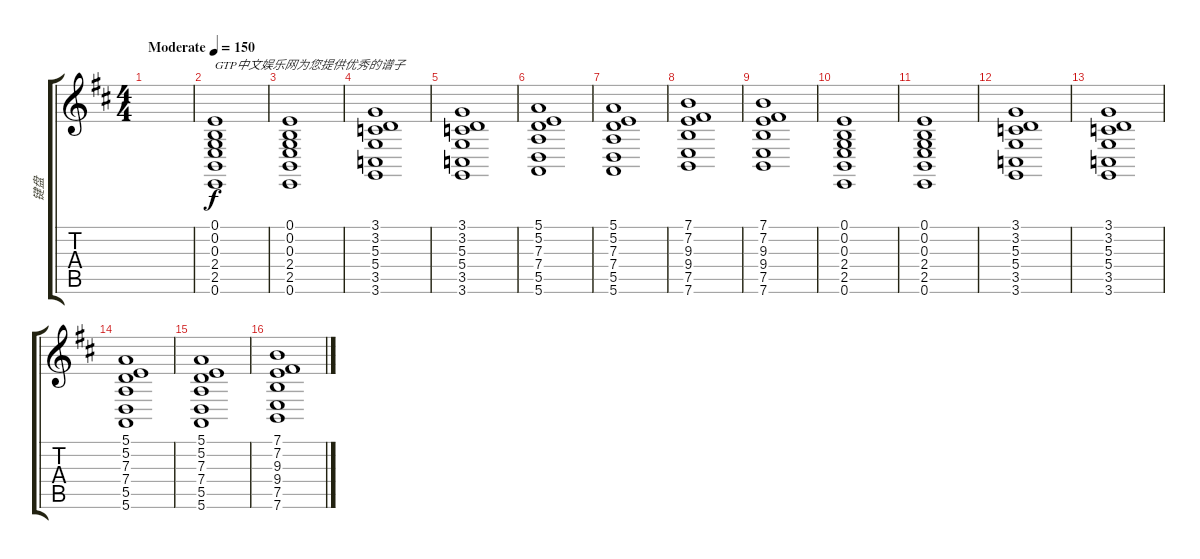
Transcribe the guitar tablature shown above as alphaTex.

\track ("键盘" "键盘") {instrument stringensemble1}
\staff {score tabs}
\tuning (E4 B3 G3 D3 A2 E2) {hide}
\ts (4 4)
\tempo (150 "Moderate")
\clef g2
\ks bminor
|
(0.1 0.2 0.3 2.4 2.5 0.6).1{txt "GTP中文娱乐网为您提供优秀的谱子"} |
(0.1 0.2 0.3 2.4 2.5 0.6).1 |
(3.1 3.2 5.3 5.4 3.5 3.6).1 |
(3.1 3.2 5.3 5.4 3.5 3.6).1 |
(5.1 5.2 7.3 7.4 5.5 5.6).1 |
(5.1 5.2 7.3 7.4 5.5 5.6).1 |
(7.1 7.2 9.3 9.4 7.5 7.6).1 |
(7.1 7.2 9.3 9.4 7.5 7.6).1 |
(0.1 0.2 0.3 2.4 2.5 0.6).1 |
(0.1 0.2 0.3 2.4 2.5 0.6).1 |
(3.1 3.2 5.3 5.4 3.5 3.6).1 |
(3.1 3.2 5.3 5.4 3.5 3.6).1 |
(5.1 5.2 7.3 7.4 5.5 5.6).1 |
(5.1 5.2 7.3 7.4 5.5 5.6).1 |
(7.1 7.2 9.3 9.4 7.5 7.6).1
